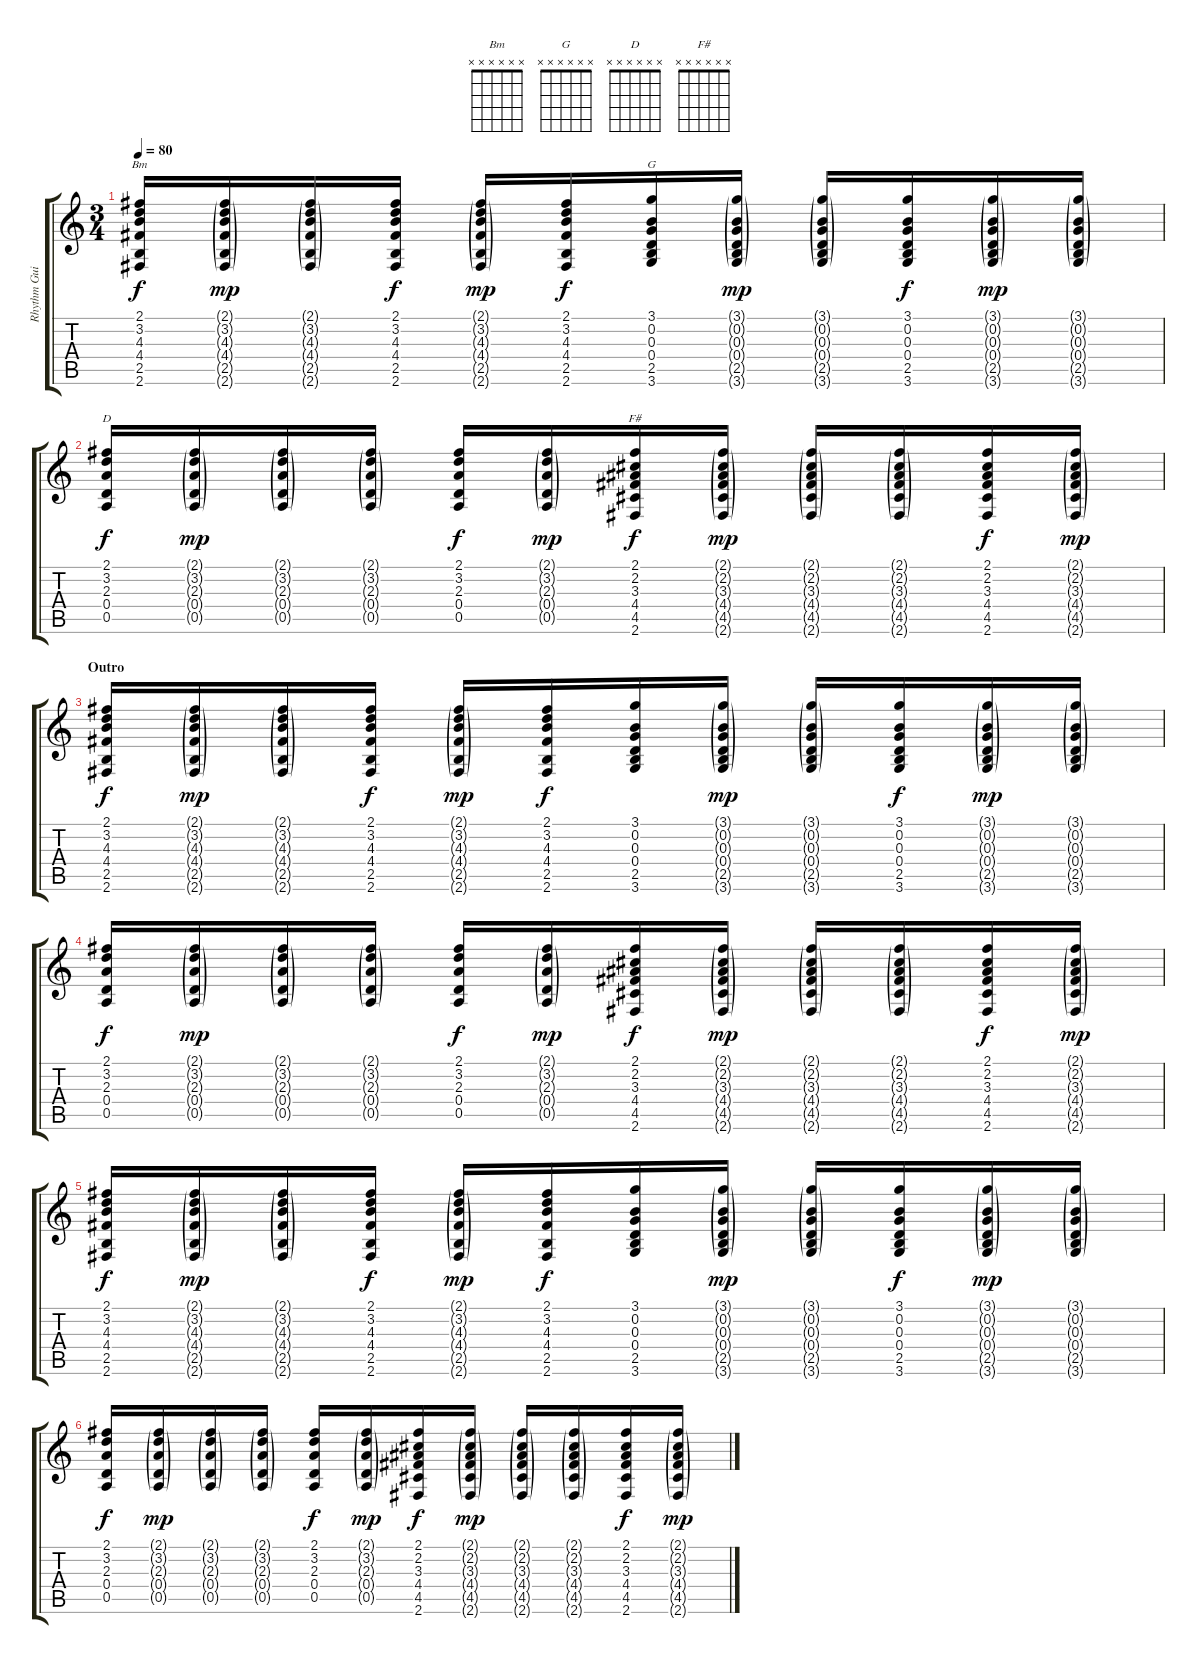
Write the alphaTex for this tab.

\track ("Rhythm Guitar" "Rhythm Gui") {instrument acousticguitarnylon}
\staff {score tabs}
\tuning (E4 B3 G3 D3 A2 E2) {hide}
\chord ("Bm" x x x x x x)
\chord ("G" x x x x x x)
\chord ("D" x x x x x x)
\chord ("F#" x x x x x x)
\ts (3 4)
\tempo 80
\clef g2
\ks c
(2.1 3.2 4.3 4.4 2.5 2.6).16{ch "Bm" dy f} (2.1{g} 3.2{g} 4.3{g} 4.4{g} 2.5{g} 2.6{g}).16{dy mp} (2.1{g} 3.2{g} 4.3{g} 4.4{g} 2.5{g} 2.6{g}).16 (2.1 3.2 4.3 4.4 2.5 2.6).16{dy f} (2.1{g} 3.2{g} 4.3{g} 4.4{g} 2.5{g} 2.6{g}).16{dy mp} (2.1 3.2 4.3 4.4 2.5 2.6).16{dy f} (3.1 0.2 0.3 0.4 2.5 3.6).16{ch "G"} (3.1{g} 0.2{g} 0.3{g} 0.4{g} 2.5{g} 3.6{g}).16{dy mp} (3.1{g} 0.2{g} 0.3{g} 0.4{g} 2.5{g} 3.6{g}).16 (3.1 0.2 0.3 0.4 2.5 3.6).16{dy f} (3.1{g} 0.2{g} 0.3{g} 0.4{g} 2.5{g} 3.6{g}).16{dy mp} (3.1{g} 0.2{g} 0.3{g} 0.4{g} 2.5{g} 3.6{g}).16 |
(2.1 3.2 2.3 0.4 0.5).16{ch "D" dy f} (2.1{g} 3.2{g} 2.3{g} 0.4{g} 0.5{g}).16{dy mp} (2.1{g} 3.2{g} 2.3{g} 0.4{g} 0.5{g}).16 (2.1{g} 3.2{g} 2.3{g} 0.4{g} 0.5{g}).16 (2.1 3.2 2.3 0.4 0.5).16{dy f} (2.1{g} 3.2{g} 2.3{g} 0.4{g} 0.5{g}).16{dy mp} (2.1 2.2 3.3 4.4 4.5 2.6).16{ch "F#" dy f} (2.1{g} 2.2{g} 3.3{g} 4.4{g} 4.5{g} 2.6{g}).16{dy mp} (2.1{g} 2.2{g} 3.3{g} 4.4{g} 4.5{g} 2.6{g}).16 (2.1{g} 2.2{g} 3.3{g} 4.4{g} 4.5{g} 2.6{g}).16 (2.1 2.2 3.3 4.4 4.5 2.6).16{dy f} (2.1{g} 2.2{g} 3.3{g} 4.4{g} 4.5{g} 2.6{g}).16{dy mp} |
\section ("" "Outro")
(2.1 3.2 4.3 4.4 2.5 2.6).16{dy f} (2.1{g} 3.2{g} 4.3{g} 4.4{g} 2.5{g} 2.6{g}).16{dy mp} (2.1{g} 3.2{g} 4.3{g} 4.4{g} 2.5{g} 2.6{g}).16 (2.1 3.2 4.3 4.4 2.5 2.6).16{dy f} (2.1{g} 3.2{g} 4.3{g} 4.4{g} 2.5{g} 2.6{g}).16{dy mp} (2.1 3.2 4.3 4.4 2.5 2.6).16{dy f} (3.1 0.2 0.3 0.4 2.5 3.6).16 (3.1{g} 0.2{g} 0.3{g} 0.4{g} 2.5{g} 3.6{g}).16{dy mp} (3.1{g} 0.2{g} 0.3{g} 0.4{g} 2.5{g} 3.6{g}).16 (3.1 0.2 0.3 0.4 2.5 3.6).16{dy f} (3.1{g} 0.2{g} 0.3{g} 0.4{g} 2.5{g} 3.6{g}).16{dy mp} (3.1{g} 0.2{g} 0.3{g} 0.4{g} 2.5{g} 3.6{g}).16 |
(2.1 3.2 2.3 0.4 0.5).16{dy f} (2.1{g} 3.2{g} 2.3{g} 0.4{g} 0.5{g}).16{dy mp} (2.1{g} 3.2{g} 2.3{g} 0.4{g} 0.5{g}).16 (2.1{g} 3.2{g} 2.3{g} 0.4{g} 0.5{g}).16 (2.1 3.2 2.3 0.4 0.5).16{dy f} (2.1{g} 3.2{g} 2.3{g} 0.4{g} 0.5{g}).16{dy mp} (2.1 2.2 3.3 4.4 4.5 2.6).16{dy f} (2.1{g} 2.2{g} 3.3{g} 4.4{g} 4.5{g} 2.6{g}).16{dy mp} (2.1{g} 2.2{g} 3.3{g} 4.4{g} 4.5{g} 2.6{g}).16 (2.1{g} 2.2{g} 3.3{g} 4.4{g} 4.5{g} 2.6{g}).16 (2.1 2.2 3.3 4.4 4.5 2.6).16{dy f} (2.1{g} 2.2{g} 3.3{g} 4.4{g} 4.5{g} 2.6{g}).16{dy mp} |
(2.1 3.2 4.3 4.4 2.5 2.6).16{dy f} (2.1{g} 3.2{g} 4.3{g} 4.4{g} 2.5{g} 2.6{g}).16{dy mp} (2.1{g} 3.2{g} 4.3{g} 4.4{g} 2.5{g} 2.6{g}).16 (2.1 3.2 4.3 4.4 2.5 2.6).16{dy f} (2.1{g} 3.2{g} 4.3{g} 4.4{g} 2.5{g} 2.6{g}).16{dy mp} (2.1 3.2 4.3 4.4 2.5 2.6).16{dy f} (3.1 0.2 0.3 0.4 2.5 3.6).16 (3.1{g} 0.2{g} 0.3{g} 0.4{g} 2.5{g} 3.6{g}).16{dy mp} (3.1{g} 0.2{g} 0.3{g} 0.4{g} 2.5{g} 3.6{g}).16 (3.1 0.2 0.3 0.4 2.5 3.6).16{dy f} (3.1{g} 0.2{g} 0.3{g} 0.4{g} 2.5{g} 3.6{g}).16{dy mp} (3.1{g} 0.2{g} 0.3{g} 0.4{g} 2.5{g} 3.6{g}).16 |
(2.1 3.2 2.3 0.4 0.5).16{dy f} (2.1{g} 3.2{g} 2.3{g} 0.4{g} 0.5{g}).16{dy mp} (2.1{g} 3.2{g} 2.3{g} 0.4{g} 0.5{g}).16 (2.1{g} 3.2{g} 2.3{g} 0.4{g} 0.5{g}).16 (2.1 3.2 2.3 0.4 0.5).16{dy f} (2.1{g} 3.2{g} 2.3{g} 0.4{g} 0.5{g}).16{dy mp} (2.1 2.2 3.3 4.4 4.5 2.6).16{dy f} (2.1{g} 2.2{g} 3.3{g} 4.4{g} 4.5{g} 2.6{g}).16{dy mp} (2.1{g} 2.2{g} 3.3{g} 4.4{g} 4.5{g} 2.6{g}).16 (2.1{g} 2.2{g} 3.3{g} 4.4{g} 4.5{g} 2.6{g}).16 (2.1 2.2 3.3 4.4 4.5 2.6).16{dy f} (2.1{g} 2.2{g} 3.3{g} 4.4{g} 4.5{g} 2.6{g}).16{dy mp}
